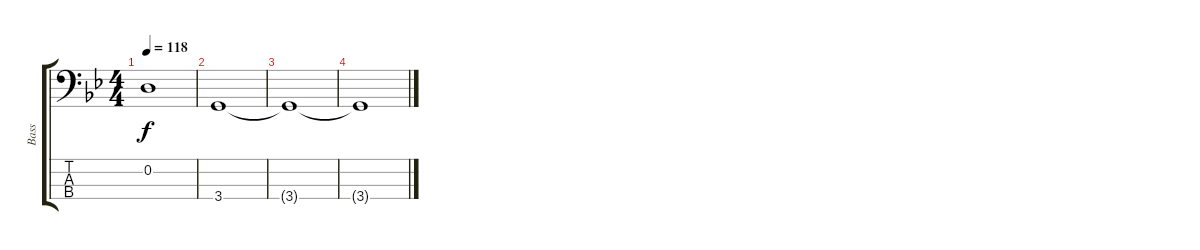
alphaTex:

\track ("Bass" "Bass") {instrument electricbassfinger}
\staff {score tabs}
\tuning (G2 D2 A1 E1) {hide}
\ts (4 4)
\tempo 118
\clef f4
\ks gminor
0.2{t}.1{dy f} |
3.4.1 |
3.4{t}.1 |
3.4{t}.1
